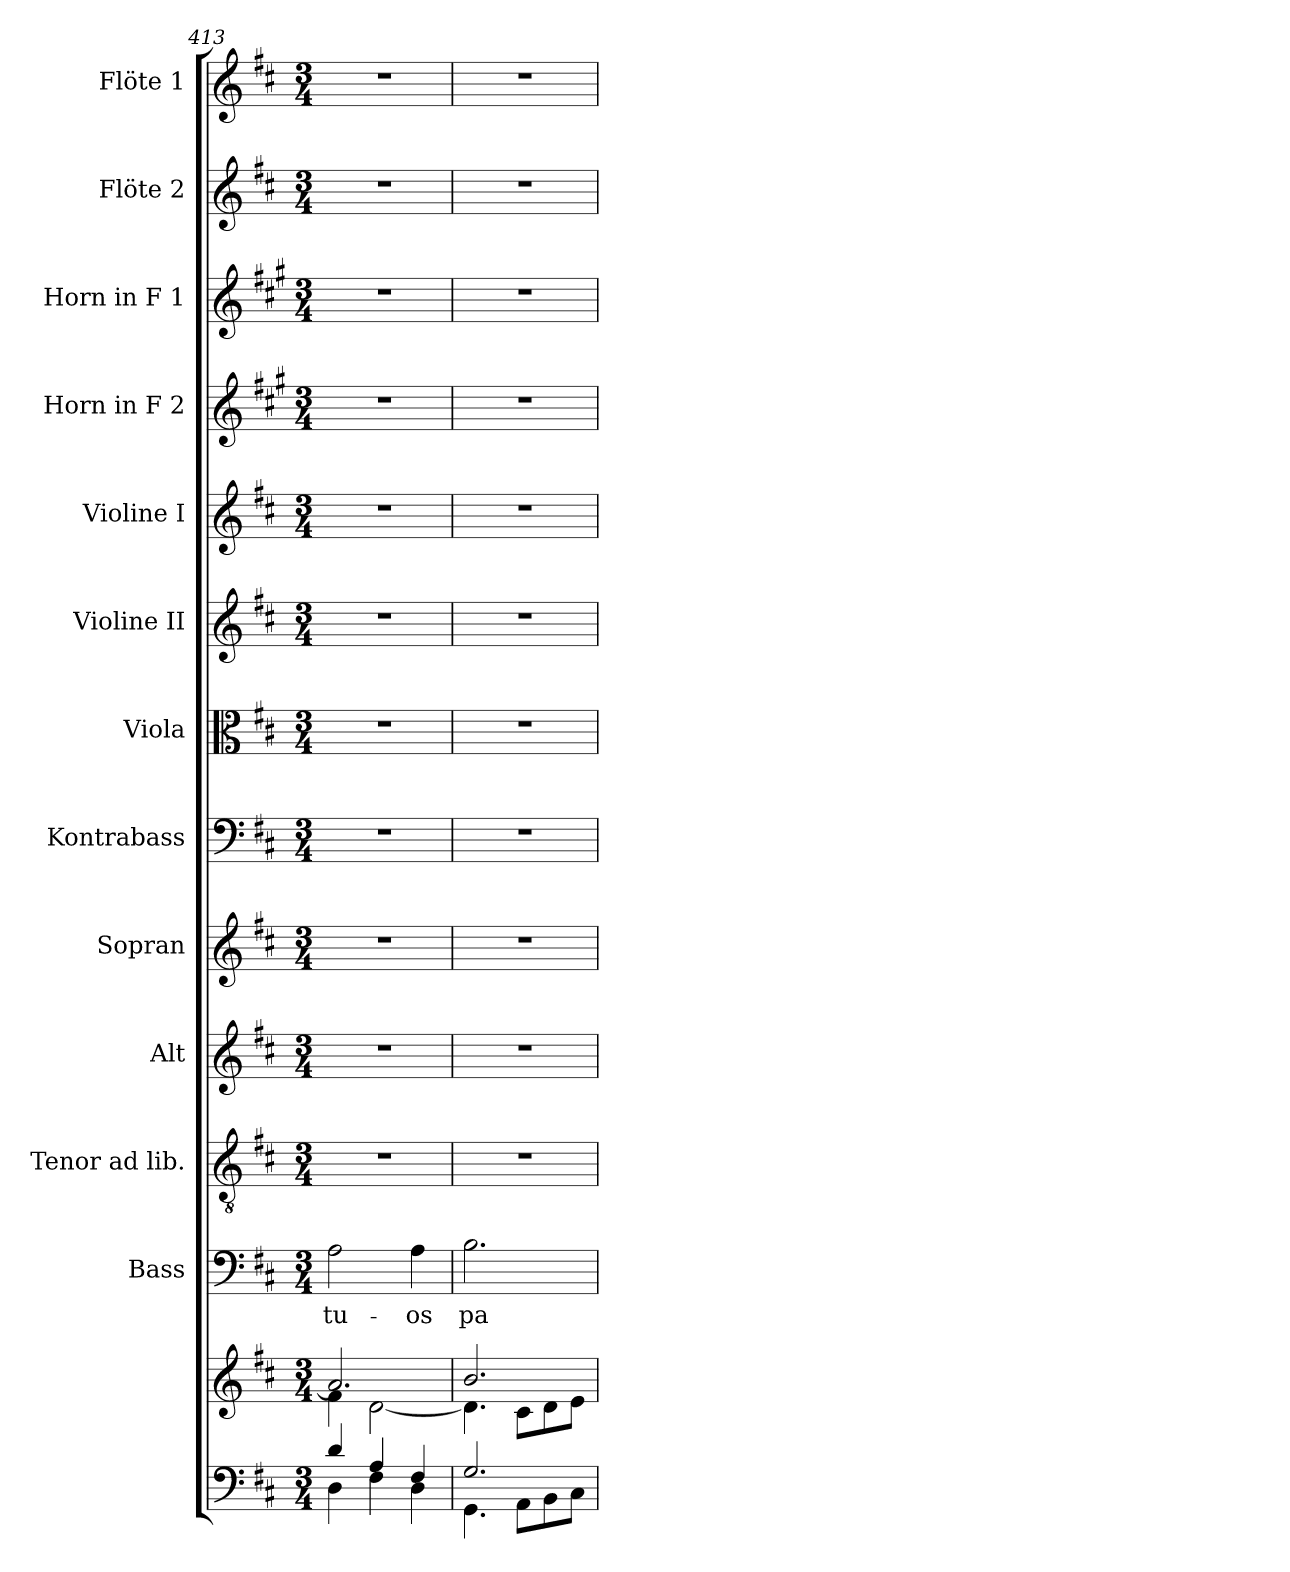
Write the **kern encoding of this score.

**kern	**kern	**kern	**text	**kern	**kern	**kern	**kern	**kern	**kern	**kern	**kern	**kern	**kern	**kern
*part13	*part13	*part12	*part12	*part11	*part10	*part9	*part8	*part7	*part6	*part5	*part4	*part3	*part2	*part1
*staff14	*staff13	*staff12	*staff12	*staff11	*staff10	*staff9	*staff8	*staff7	*staff6	*staff5	*staff4	*staff3	*staff2	*staff1
*	*	*I"Bass	*	*I"Tenor ad lib.	*I"Alt	*I"Sopran	*I"Kontrabass	*I"Viola	*I"Violine II	*I"Violine I	*I"Horn in F 2	*I"Horn in F 1	*I"Flöte 2	*I"Flöte 1
*	*	*I'B.	*	*I'T.	*I'A.	*I'S.	*I'Kb.	*I'Vla.	*I'Vl. II	*I'Vl. I	*	*	*I'Fl. 2	*I'Fl. 1
*clefF4	*clefG2	*clefF4	*	*clefGv2	*clefG2	*clefG2	*clefF4	*clefC3	*clefG2	*clefG2	*clefG2	*clefG2	*clefG2	*clefG2
*	*	*	*	*	*	*	*ITrd7c12	*	*	*	*ITrd4c7	*ITrd4c7	*	*
*k[f#c#]	*k[f#c#]	*k[f#c#]	*	*k[f#c#]	*k[f#c#]	*k[f#c#]	*k[f#c#]	*k[f#c#]	*k[f#c#]	*k[f#c#]	*k[f#c#]	*k[f#c#]	*k[f#c#]	*k[f#c#]
*D:	*D:	*D:	*	*D:	*D:	*D:	*D:	*D:	*D:	*D:	*D:	*D:	*D:	*D:
*M3/4	*M3/4	*M3/4	*	*M3/4	*M3/4	*M3/4	*M3/4	*M3/4	*M3/4	*M3/4	*M3/4	*M3/4	*M3/4	*M3/4
=413	=413	=413	=413	=413	=413	=413	=413	=413	=413	=413	=413	=413	=413	=413
*^	*^	*	*	*	*	*	*	*	*	*	*	*	*	*
!	!	!	!	!	!LO:LY:b	!	!	!	!	!	!	!	!	!	!	!
4d/	4D\	2.a/]	4f#\	2A\	tu-	2.r	2.r	2.r	2.r	2.r	2.r	2.r	2.r	2.r	2.r	2.r
4A/	4F#\	.	[<2d\	.	.	.	.	.	.	.	.	.	.	.	.	.
!	!	!	!	!	!LO:LY:b	!	!	!	!	!	!	!	!	!	!	!
4F#/	4D\	.	.	4A\	-os	.	.	.	.	.	.	.	.	.	.	.
=414	=414	=414	=414	=414	=414	=414	=414	=414	=414	=414	=414	=414	=414	=414	=414	=414
!	!	!	!	!	!LO:LY:b	!	!	!	!	!	!	!	!	!	!	!
2.G/	4.GG\	2.b/	4.d\]	2.B\	pa-	2.r	2.r	2.r	2.r	2.r	2.r	2.r	2.r	2.r	2.r	2.r
.	8AA\L	.	8c#\L	.	.	.	.	.	.	.	.	.	.	.	.	.
.	8BB\	.	8d\	.	.	.	.	.	.	.	.	.	.	.	.	.
.	8C#\J	.	8e\J	.	.	.	.	.	.	.	.	.	.	.	.	.
*v	*v	*	*	*	*	*	*	*	*	*	*	*	*	*	*	*
*	*v	*v	*	*	*	*	*	*	*	*	*	*	*	*	*
=	=	=	=	=	=	=	=	=	=	=	=	=	=	=
*-	*-	*-	*-	*-	*-	*-	*-	*-	*-	*-	*-	*-	*-	*-
